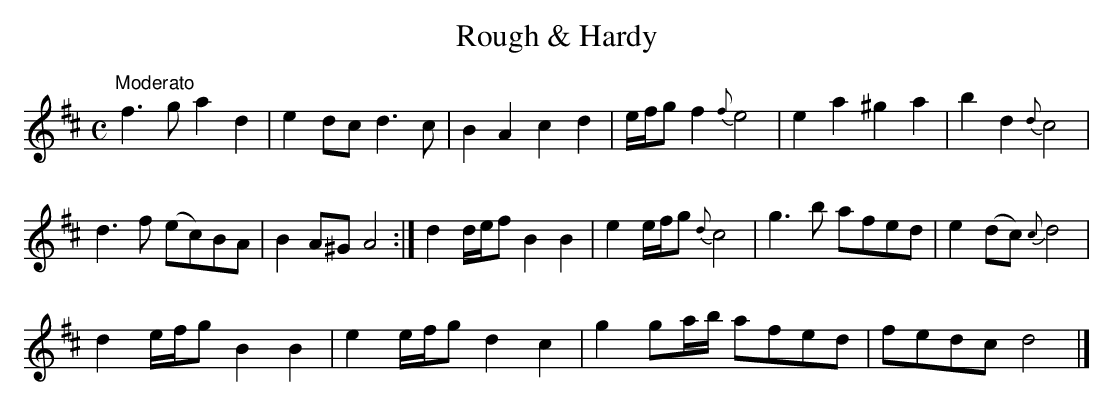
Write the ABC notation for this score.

X:1
T:Rough & Hardy
M:C
K:D
"Moderato"f3g a2d2| e2dc d3c| \
B2A2 c2d2| e/f/gf2 {f}e4|\
e2a2 ^g2a2| b2d2 {d}c4|
d3f (ec)BA| B2A^G A4:| \
d2d/e/f B2B2| e2e/f/g {d}c4| \
g3b afed| e2(dc) {c}d4|
d2e/f/g B2B2| e2e/f/g d2c2|\
g2ga/b/ afed| fedc d4|]
